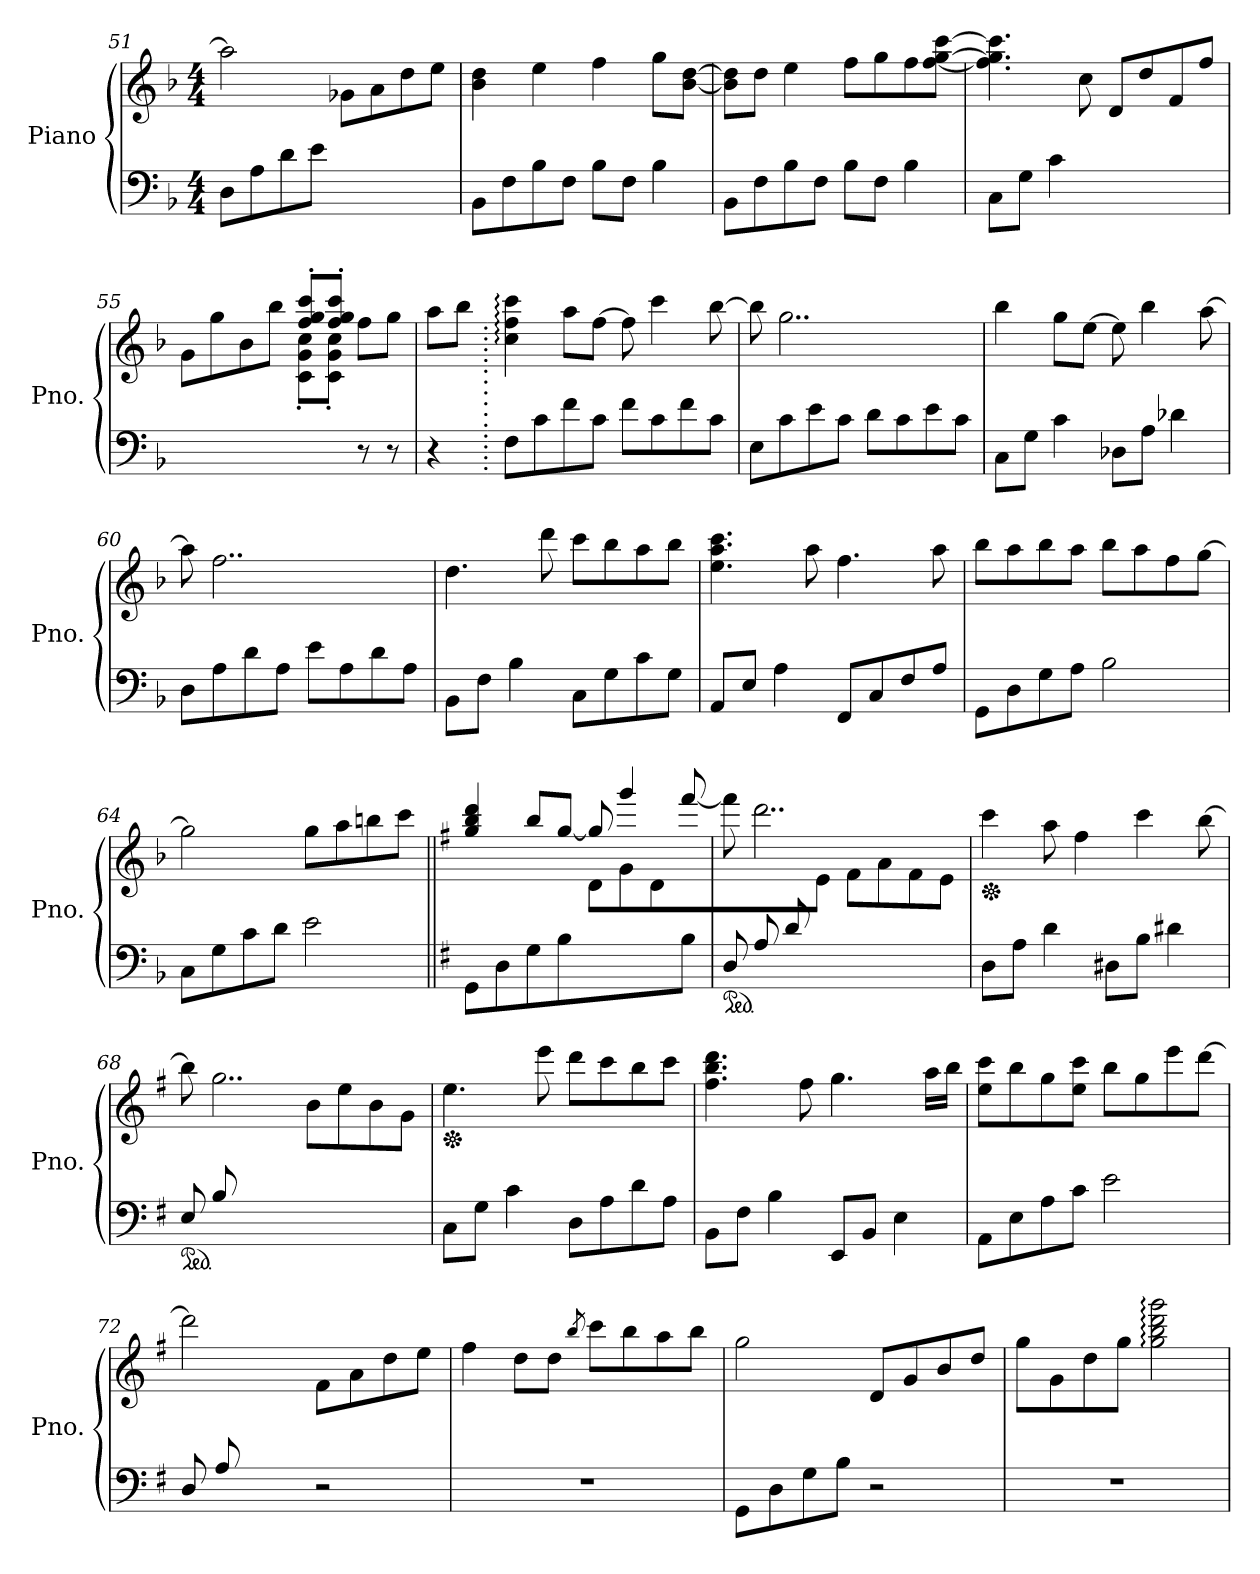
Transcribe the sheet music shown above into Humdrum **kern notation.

**kern	**kern
*part1	*part1
*staff2	*staff1
*I"Piano	*
*I'Pno.	*
!!LO:LB:g=z
*clefF4	*clefG2
*k[b-]	*k[b-]
*M4/4	*M4/4
=51	=51
8D\L	2aa\]
8A\	.
8d\	.
8e\J	.
2ryy	8g-X\L
.	8a\
.	8dd\
.	8ee\J
=52	=52
8BB-\L	4b-\ 4dd\
8F\	.
8B-\	4ee\
8F\J	.
8B-\L	4ff\
8F\J	.
4B-\	8gg\L
.	[8b-\ [8dd\J
=53	=53
8BB-\L	8b-\] 8dd\]L
8F\	8dd\J
8B-\	4ee\
8F\J	.
8B-\L	8ff\L
8F\J	8gg\
4B-\	8ff\
.	[8ff\ [8gg\ [8ccc\J
=54	=54
8C\L	4.ff\] 4.gg\] 4.ccc\]
8G\J	.
4c\	.
.	8cc\
2ryy	8d/L
.	8dd/
.	8f/
.	8ff/J
=55	=55
*	*^
2ryy	8g\L	2ryy
.	8gg\	.
.	8b-\	.
.	8bb-\J	.
4ryy	8ff/' 8gg/' 8ccc/'L	8c\' 8g\' 8cc\'L
.	8ff/' 8gg/' 8ccc/'J	8c\' 8g\' 8cc\'J
8r	8ff\L	4ryy
8r	8gg\J	.
*	*v	*v
!!LO:LB:g=z
=56	=56
4r	8aa\L
.	8bb-\J
=57.	=57.
8F\L	4cc\: 4ff\: 4ccc\:
8c\	.
8f\	8aa\L
8c\J	[8ff\J
8f\L	8ff\]
8c\	4ccc\
8f\	.
8c\J	[8bb-\
=58	=58
8E\L	8bb-\]
8c\	2..gg\
8e\	.
8c\J	.
8d\L	.
8c\	.
8e\	.
8c\J	.
=59	=59
8C\L	4bb-\
8G\J	.
4c\	8gg\L
.	[8ee\J
8D-X\L	8ee\]
8A\J	4bb-\
4d-X\	.
.	[8aa\
=60	=60
8D\L	8aa\]
8A\	2..ff\
8d\	.
8A\J	.
8e\L	.
8A\	.
8d\	.
8A\J	.
!!LO:LB:g=z
=61	=61
8BB-\L	4.dd\
8F\J	.
4B-\	.
.	8ddd\
8C\L	8ccc\L
8G\	8bb-\
8c\	8aa\
8G\J	8bb-\J
=62	=62
8AA/L	4.ee\ 4.aa\ 4.ccc\
8E/J	.
4A\	.
.	8aa\
8FF/L	4.ff\
8C/	.
8F/	.
8A/J	8aa\
=63	=63
8GG\L	8bb-\L
8D\	8aa\
8G\	8bb-\
8A\J	8aa\J
2B-\	8bb-\L
.	8aa\
.	8ff\
.	[8gg\J
=64	=64
8C\L	2gg\]
8G\	.
8c\	.
8d\J	.
2e\	8gg\L
.	8aa\
.	8bbn\
.	8ccc\J
!!LO:LB:g=z
=65||	=65||
*k[f#]	*k[f#]
*	*^
8GG\L	4gg/ 4bb/ 4ddd/	2ryy
8D\	.	.
8G\	8bb/L	.
8B\J	[8gg/J	.
4.ryy	8gg/]	8d\L
.	4ggg/	8g\
.	.	8d\
8B/J	[8fff#/	8ryy
=66	=66	=66
*ped	*	*
8D/L	8fff#\]	4.ryy
8A/	2..ddd\	.
8d/	.	.
2ryy	.	8e\J
.	.	8f#\L
.	.	8a\
.	.	8f#\
8ryy	.	8e\J
*	*v	*v
=67	=67
*	*Xped
8D\L	4ccc\
8A\J	.
4d\	8aa\
.	4ff#\
8D#X\L	.
8B\J	4ccc\
4d#X\	.
.	[8bb\
=68	=68
*ped	*
*	*^
8E/L	8bb\]	4ryy
8B/	2..gg\	.
2.ryy	.	8e\
.	.	8g\J
.	.	8b\L
.	.	8ee\
.	.	8b\
.	.	8g\J
*	*v	*v
=69	=69
*	*Xped
8C\L	4.ee\
8G\J	.
4c\	.
.	8eee\
8D\L	8ddd\L
8A\	8ccc\
8d\	8bb\
8A\J	8ccc\J
!!LO:PB:g=z
=70	=70
8BB\L	4.ff#\ 4.bb\ 4.ddd\
8F#\J	.
4B\	.
.	8ff#\
8EE/L	4.gg\
8BB/J	.
4E\	.
.	16aa\LL
.	16bb\JJ
=71	=71
8AA\L	8ee\ 8ccc\L
8E\	8bb\
8A\	8gg\
8c\J	8ee\ 8ccc\J
2e\	8bb\L
.	8gg\
.	8eee\
.	[8ddd\J
=72	=72
*	*^
8D/L	2ddd\]	4ryy
8A/	.	.
4ryy	.	8d\
.	.	8e\J
2r	8f#\L	2ryy
.	8a\	.
.	8dd\	.
.	8ee\J	.
*	*v	*v
=73	=73
1r	4ff#\
.	8dd\L
.	8dd\J
.	8qbb/
.	8ccc\L
.	8bb\
.	8aa\
.	8bb\J
=74	=74
8GG\L	2gg\
8D\	.
8G\	.
8B\J	.
2r	8d/L
.	8g/
.	8b/
.	8dd/J
!!LO:LB:g=z
=75	=75
1r	8gg\L
.	8g\
.	8dd\
.	8gg\J
.	2gg\: 2bb\: 2ddd\: 2ggg\:
=	=
*-	*-
